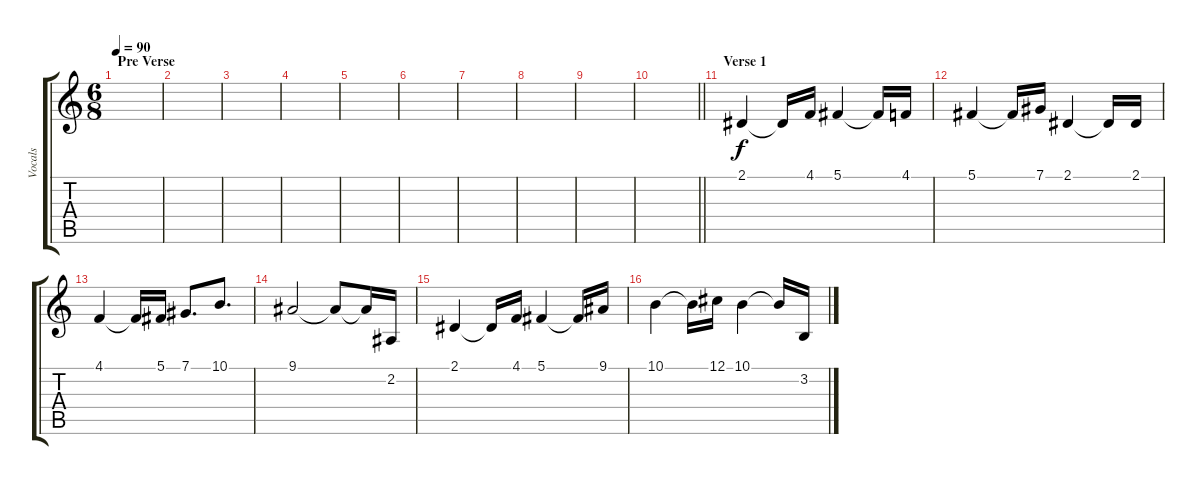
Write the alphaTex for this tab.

\track ("Vocals" "Vocals") {instrument flute}
\staff {score tabs}
\tuning (Db4 Ab3 E3 B2 Gb2 B1) {hide}
\ts (6 8)
\section ("" "Pre Verse")
\tempo 90
\clef g2
\ks c
|
|
|
|
|
|
|
|
|
\barLineRight lightlight
|
\section ("" "Verse 1")
2.1.4 2.1{t}.16 4.1.16 5.1.4 5.1{t}.16 4.1.16 |
5.1.4 5.1{t}.16 7.1.16 2.1.4 2.1{t}.16 2.1.16 |
4.1.4 4.1{t}.16 5.1.16 7.1.8{d} 10.1.8{d} |
9.1.2 9.1{t}.8 9.1{t}.16 2.2.16 |
2.1.4 2.1{t}.16 4.1.16 5.1.4 5.1{t}.16 9.1.16 |
10.1.4 10.1{t}.16 12.1.16 10.1.4 10.1{t}.16 3.2.16
